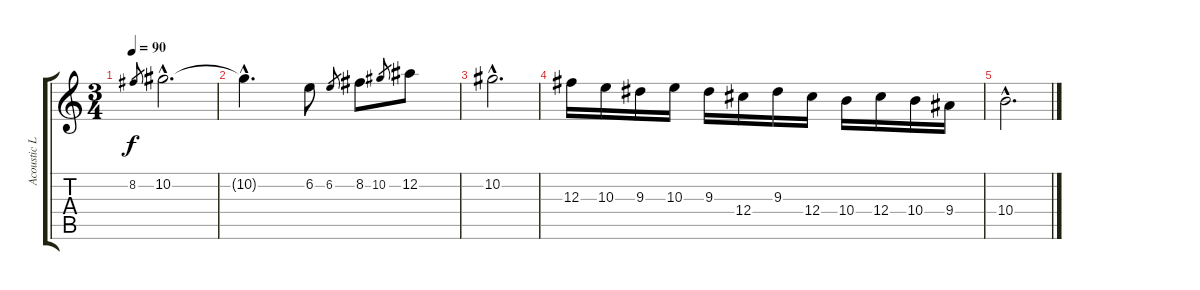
\track ("Acoustic Lead Guitar" "Acoustic L") {instrument acousticguitarsteel}
\staff {score tabs}
\tuning (Eb4 Bb3 Gb3 Db3 Ab2 Eb2) {hide}
\ts (3 4)
\tempo 90
\clef g2
\ks c
8.2.8{gr dy f} 10.2{hac}.2{d} |
10.2{hac t}.4{d} 6.2.8 6.2.8{gr} 8.2.8 10.2.8{gr} 12.2.8 |
10.2{hac}.2{d} |
12.3.16 10.3.16 9.3.16 10.3.16 9.3.16 12.4.16 9.3.16 12.4.16 10.4.16 12.4.16 10.4.16 9.4.16 |
10.4{hac}.2{d}
